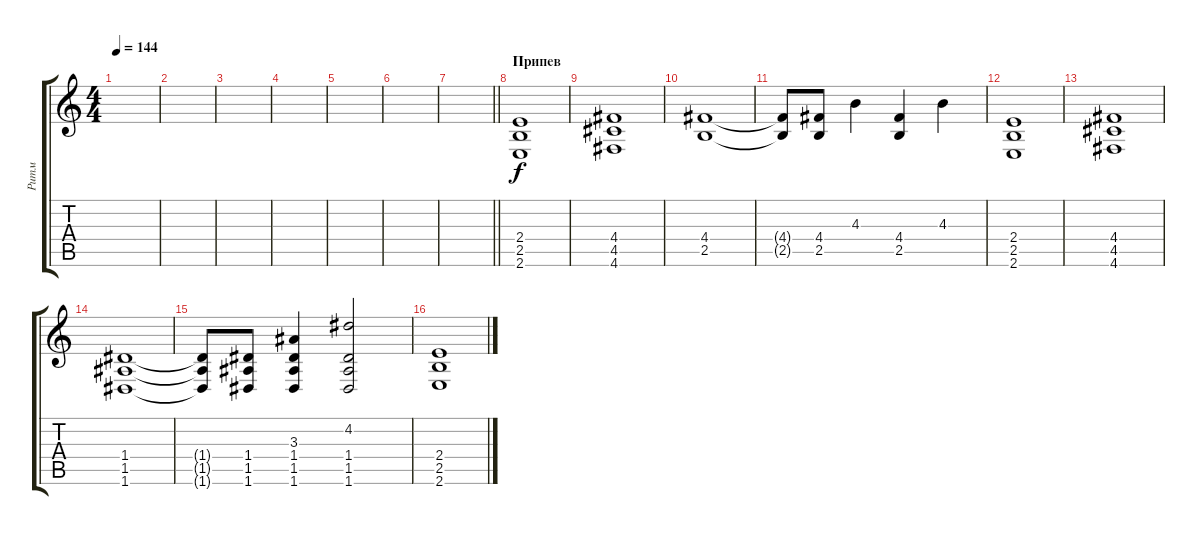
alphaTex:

\track ("Ритм" "Ритм") {instrument distortionguitar}
\staff {score tabs}
\tuning (E4 B3 G3 D3 A2 D2) {hide}
\ts (4 4)
\tempo 144
\clef g2
\ks c
|
|
|
|
|
|
\barLineRight lightlight
|
\section ("" "Припев")
(2.4 2.5 2.6).1 |
(4.4 4.5 4.6).1 |
(4.4 2.5).1 |
(4.4{t} 2.5{t}).8 (4.4 2.5).8 4.3.4 (4.4 2.5).4 4.3.4 |
(2.4 2.5 2.6).1 |
(4.4 4.5 4.6).1 |
(1.4 1.5 1.6).1 |
(1.4{t} 1.5{t} 1.6{t}).8 (1.4 1.5 1.6).8 (3.3 1.4 1.5 1.6).4 (4.2 1.4 1.5 1.6).2 |
(2.4 2.5 2.6).1
